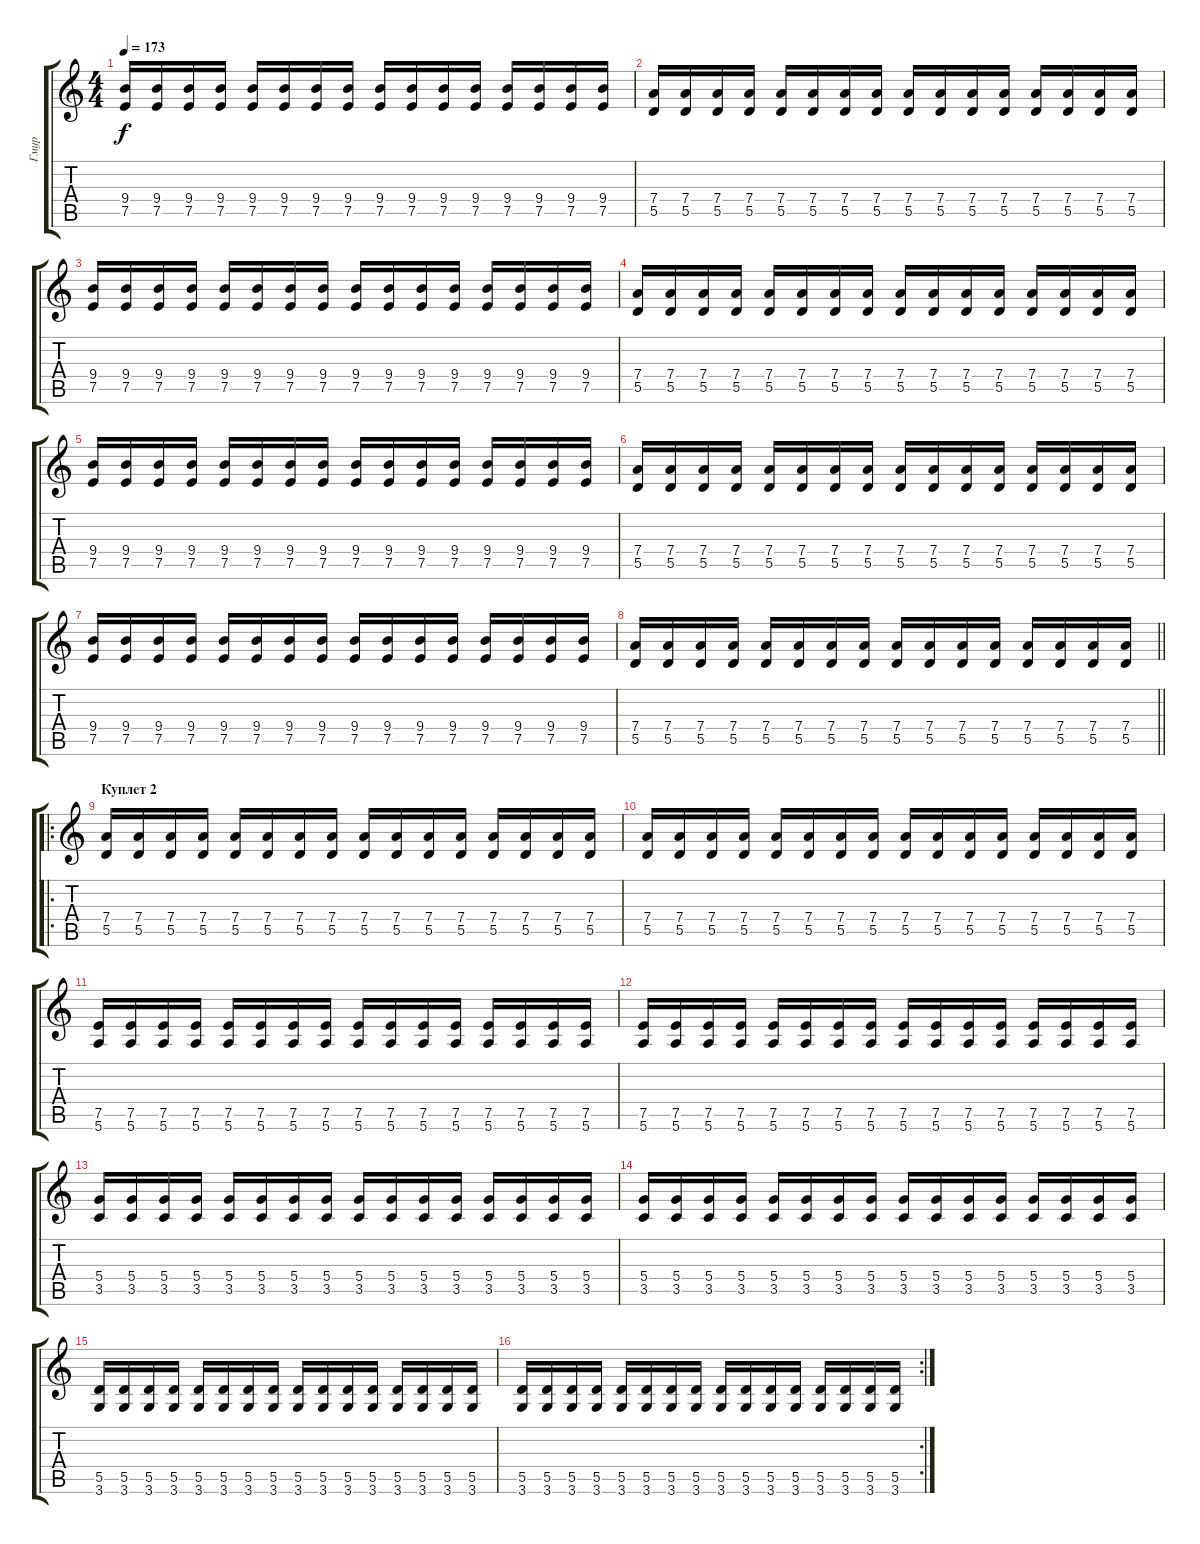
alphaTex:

\track ("Гмур" "Гмур") {instrument distortionguitar}
\staff {score tabs}
\tuning (E4 B3 G3 D3 A2 E2) {hide}
\ts (4 4)
\tempo 173
\clef g2
\ks c
(9.4 7.5).16{dy f volume 11} (9.4 7.5).16 (9.4 7.5).16 (9.4 7.5).16 (9.4 7.5).16 (9.4 7.5).16 (9.4 7.5).16 (9.4 7.5).16 (9.4 7.5).16 (9.4 7.5).16 (9.4 7.5).16 (9.4 7.5).16 (9.4 7.5).16 (9.4 7.5).16 (9.4 7.5).16 (9.4 7.5).16 |
(7.4 5.5).16 (7.4 5.5).16 (7.4 5.5).16 (7.4 5.5).16 (7.4 5.5).16 (7.4 5.5).16 (7.4 5.5).16 (7.4 5.5).16 (7.4 5.5).16 (7.4 5.5).16 (7.4 5.5).16 (7.4 5.5).16 (7.4 5.5).16 (7.4 5.5).16 (7.4 5.5).16 (7.4 5.5).16 |
(9.4 7.5).16{volume 11} (9.4 7.5).16 (9.4 7.5).16 (9.4 7.5).16 (9.4 7.5).16 (9.4 7.5).16 (9.4 7.5).16 (9.4 7.5).16 (9.4 7.5).16 (9.4 7.5).16 (9.4 7.5).16 (9.4 7.5).16 (9.4 7.5).16 (9.4 7.5).16 (9.4 7.5).16 (9.4 7.5).16 |
(7.4 5.5).16 (7.4 5.5).16 (7.4 5.5).16 (7.4 5.5).16 (7.4 5.5).16 (7.4 5.5).16 (7.4 5.5).16 (7.4 5.5).16 (7.4 5.5).16 (7.4 5.5).16 (7.4 5.5).16 (7.4 5.5).16 (7.4 5.5).16 (7.4 5.5).16 (7.4 5.5).16 (7.4 5.5).16 |
(9.4 7.5).16{volume 11} (9.4 7.5).16 (9.4 7.5).16 (9.4 7.5).16 (9.4 7.5).16 (9.4 7.5).16 (9.4 7.5).16 (9.4 7.5).16 (9.4 7.5).16 (9.4 7.5).16 (9.4 7.5).16 (9.4 7.5).16 (9.4 7.5).16 (9.4 7.5).16 (9.4 7.5).16 (9.4 7.5).16 |
(7.4 5.5).16 (7.4 5.5).16 (7.4 5.5).16 (7.4 5.5).16 (7.4 5.5).16 (7.4 5.5).16 (7.4 5.5).16 (7.4 5.5).16 (7.4 5.5).16 (7.4 5.5).16 (7.4 5.5).16 (7.4 5.5).16 (7.4 5.5).16 (7.4 5.5).16 (7.4 5.5).16 (7.4 5.5).16 |
(9.4 7.5).16{volume 11} (9.4 7.5).16 (9.4 7.5).16 (9.4 7.5).16 (9.4 7.5).16 (9.4 7.5).16 (9.4 7.5).16 (9.4 7.5).16 (9.4 7.5).16 (9.4 7.5).16 (9.4 7.5).16 (9.4 7.5).16 (9.4 7.5).16 (9.4 7.5).16 (9.4 7.5).16 (9.4 7.5).16 |
\barLineRight lightlight
(7.4 5.5).16 (7.4 5.5).16 (7.4 5.5).16 (7.4 5.5).16 (7.4 5.5).16 (7.4 5.5).16 (7.4 5.5).16 (7.4 5.5).16 (7.4 5.5).16 (7.4 5.5).16 (7.4 5.5).16 (7.4 5.5).16 (7.4 5.5).16 (7.4 5.5).16 (7.4 5.5).16 (7.4 5.5).16 |
\ro
\section ("" "Куплет 2")
(7.4 5.5).16 (7.4 5.5).16 (7.4 5.5).16 (7.4 5.5).16 (7.4 5.5).16 (7.4 5.5).16 (7.4 5.5).16 (7.4 5.5).16 (7.4 5.5).16 (7.4 5.5).16 (7.4 5.5).16 (7.4 5.5).16 (7.4 5.5).16 (7.4 5.5).16 (7.4 5.5).16 (7.4 5.5).16 |
(7.4 5.5).16 (7.4 5.5).16 (7.4 5.5).16 (7.4 5.5).16 (7.4 5.5).16 (7.4 5.5).16 (7.4 5.5).16 (7.4 5.5).16 (7.4 5.5).16 (7.4 5.5).16 (7.4 5.5).16 (7.4 5.5).16 (7.4 5.5).16 (7.4 5.5).16 (7.4 5.5).16 (7.4 5.5).16 |
(7.5 5.6).16 (7.5 5.6).16 (7.5 5.6).16 (7.5 5.6).16 (7.5 5.6).16 (7.5 5.6).16 (7.5 5.6).16 (7.5 5.6).16 (7.5 5.6).16 (7.5 5.6).16 (7.5 5.6).16 (7.5 5.6).16 (7.5 5.6).16 (7.5 5.6).16 (7.5 5.6).16 (7.5 5.6).16 |
(7.5 5.6).16 (7.5 5.6).16 (7.5 5.6).16 (7.5 5.6).16 (7.5 5.6).16 (7.5 5.6).16 (7.5 5.6).16 (7.5 5.6).16 (7.5 5.6).16 (7.5 5.6).16 (7.5 5.6).16 (7.5 5.6).16 (7.5 5.6).16 (7.5 5.6).16 (7.5 5.6).16 (7.5 5.6).16 |
(5.4 3.5).16 (5.4 3.5).16 (5.4 3.5).16 (5.4 3.5).16 (5.4 3.5).16 (5.4 3.5).16 (5.4 3.5).16 (5.4 3.5).16 (5.4 3.5).16 (5.4 3.5).16 (5.4 3.5).16 (5.4 3.5).16 (5.4 3.5).16 (5.4 3.5).16 (5.4 3.5).16 (5.4 3.5).16 |
(5.4 3.5).16 (5.4 3.5).16 (5.4 3.5).16 (5.4 3.5).16 (5.4 3.5).16 (5.4 3.5).16 (5.4 3.5).16 (5.4 3.5).16 (5.4 3.5).16 (5.4 3.5).16 (5.4 3.5).16 (5.4 3.5).16 (5.4 3.5).16 (5.4 3.5).16 (5.4 3.5).16 (5.4 3.5).16 |
(5.5 3.6).16 (5.5 3.6).16 (5.5 3.6).16 (5.5 3.6).16 (5.5 3.6).16 (5.5 3.6).16 (5.5 3.6).16 (5.5 3.6).16 (5.5 3.6).16 (5.5 3.6).16 (5.5 3.6).16 (5.5 3.6).16 (5.5 3.6).16 (5.5 3.6).16 (5.5 3.6).16 (5.5 3.6).16 |
\rc 2
(5.5 3.6).16 (5.5 3.6).16 (5.5 3.6).16 (5.5 3.6).16 (5.5 3.6).16 (5.5 3.6).16 (5.5 3.6).16 (5.5 3.6).16 (5.5 3.6).16 (5.5 3.6).16 (5.5 3.6).16 (5.5 3.6).16 (5.5 3.6).16 (5.5 3.6).16 (5.5 3.6).16 (5.5 3.6).16
